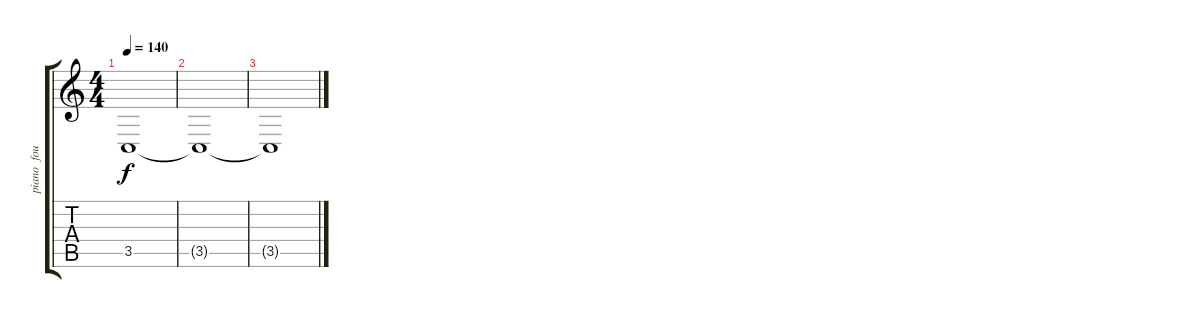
\track ("piano  four" "piano  fou") {instrument brightacousticpiano}
\staff {score tabs}
\tuning (E4 B3 G3 D3 A2 E2) {hide}
\ts (4 4)
\tempo 140
\clef g2
\ks c
3.5{t}.1{dy f} |
3.5{t}.1 |
3.5{t}.1
